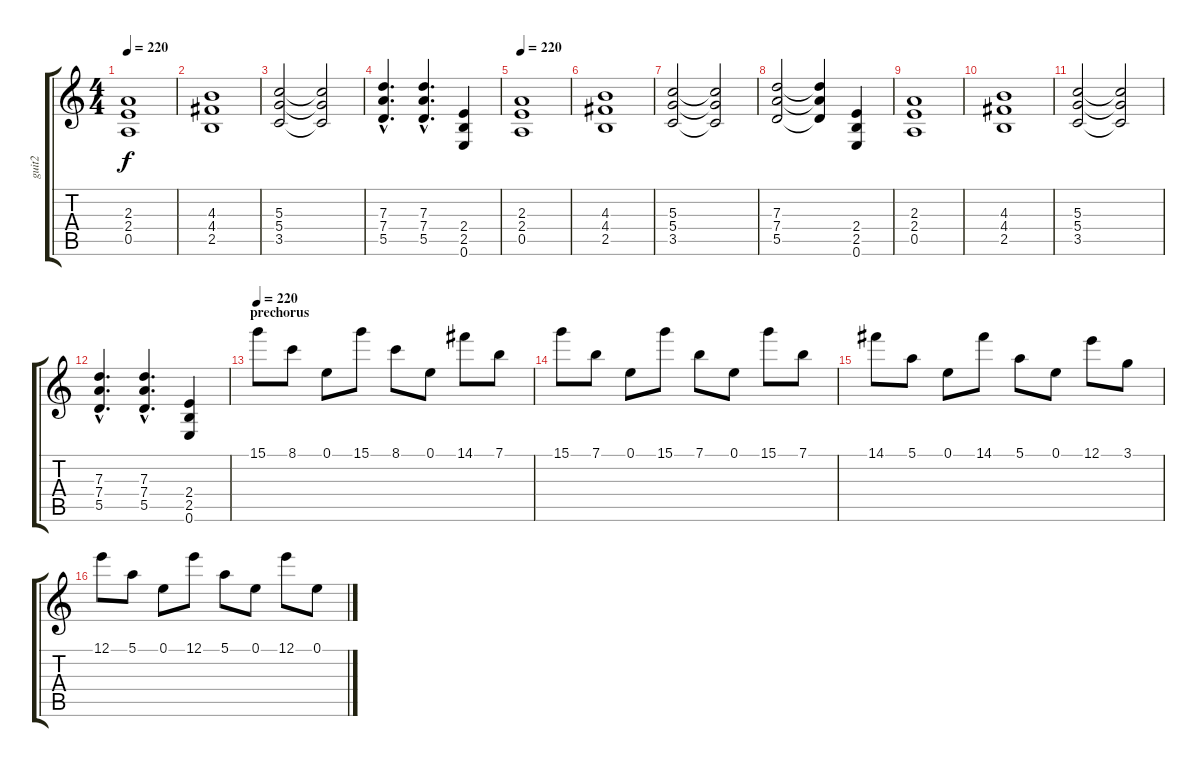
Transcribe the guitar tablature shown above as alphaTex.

\track ("guit2" "guit2") {instrument distortionguitar}
\staff {score tabs}
\tuning (E4 B3 G3 D3 A2 E2) {hide}
\ts (4 4)
\tempo 220
\clef g2
\ks c
(2.3 2.4 0.5).1{dy f} |
(4.3 4.4 2.5).1 |
(5.3 5.4 3.5).2 (5.3{t} 5.4{t} 3.5{t}).2 |
(7.3{hac} 7.4{hac} 5.5{hac}).4{d} (7.3{hac} 7.4{hac} 5.5{hac}).4{d} (2.4 2.5 0.6).4 |
\tempo 220
(2.3 2.4 0.5).1 |
(4.3 4.4 2.5).1 |
(5.3 5.4 3.5).2 (5.3{t} 5.4{t} 3.5{t}).2 |
(7.3 7.4 5.5).2 (7.3{t} 7.4{t} 5.5{t}).4 (2.4 2.5 0.6).4 |
(2.3 2.4 0.5).1 |
(4.3 4.4 2.5).1 |
(5.3 5.4 3.5).2 (5.3{t} 5.4{t} 3.5{t}).2 |
(7.3{hac} 7.4{hac} 5.5{hac}).4{d} (7.3{hac} 7.4{hac} 5.5{hac}).4{d} (2.4 2.5 0.6).4 |
\section ("" "prechorus")
\tempo 220
15.1.8 8.1.8 0.1.8 15.1.8 8.1.8 0.1.8 14.1.8 7.1.8 |
15.1.8 7.1.8 0.1.8 15.1.8 7.1.8 0.1.8 15.1.8 7.1.8 |
14.1.8 5.1.8 0.1.8 14.1.8 5.1.8 0.1.8 12.1.8 3.1.8 |
12.1.8 5.1.8 0.1.8 12.1.8 5.1.8 0.1.8 12.1.8 0.1.8
